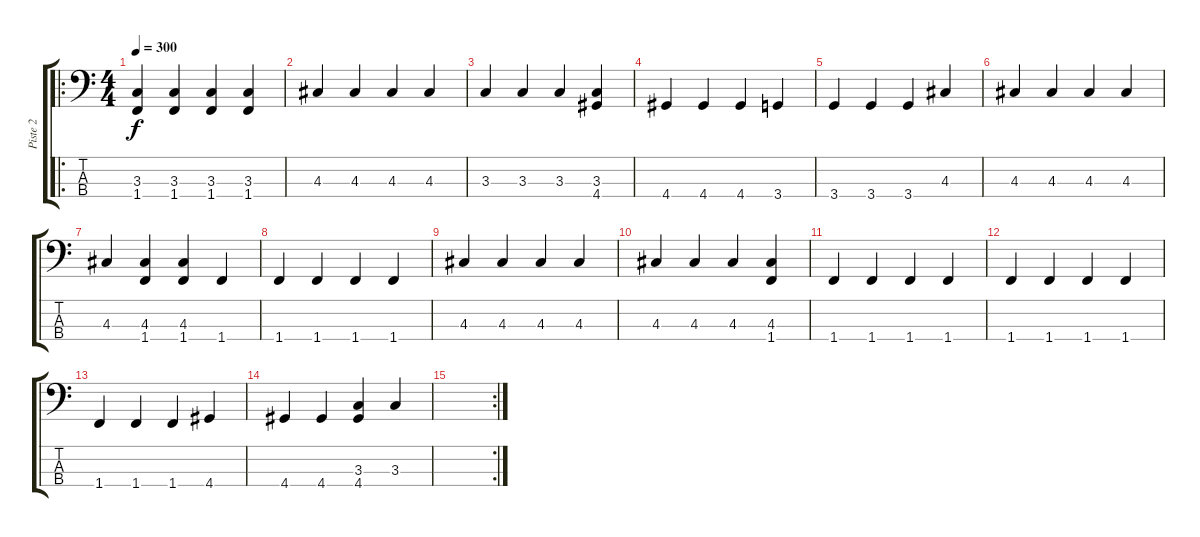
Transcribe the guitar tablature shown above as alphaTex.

\track ("Piste 2" "Piste 2") {instrument acousticbass}
\staff {score tabs}
\tuning (G2 D2 A1 E1) {hide}
\ro
\ts (4 4)
\tempo 300
\clef f4
\ks c
(3.3 1.4).4{dy f instrument acousticbass} (3.3 1.4).4 (3.3 1.4).4 (3.3 1.4).4 |
4.3.4 4.3.4 4.3.4 4.3.4 |
3.3.4 3.3.4 3.3.4 (3.3 4.4).4 |
4.4.4 4.4.4 4.4.4 3.4.4 |
3.4.4 3.4.4 3.4.4 4.3.4 |
4.3.4 4.3.4 4.3.4 4.3.4 |
4.3.4 (4.3 1.4).4 (4.3 1.4).4 1.4.4 |
1.4.4 1.4.4 1.4.4 1.4.4 |
4.3.4 4.3.4 4.3.4 4.3.4 |
4.3.4 4.3.4 4.3.4 (4.3 1.4).4 |
1.4.4 1.4.4 1.4.4 1.4.4 |
1.4.4 1.4.4 1.4.4 1.4.4 |
1.4.4 1.4.4 1.4.4 4.4.4 |
4.4.4 4.4.4 (3.3 4.4).4 3.3.4 |
\rc 2
